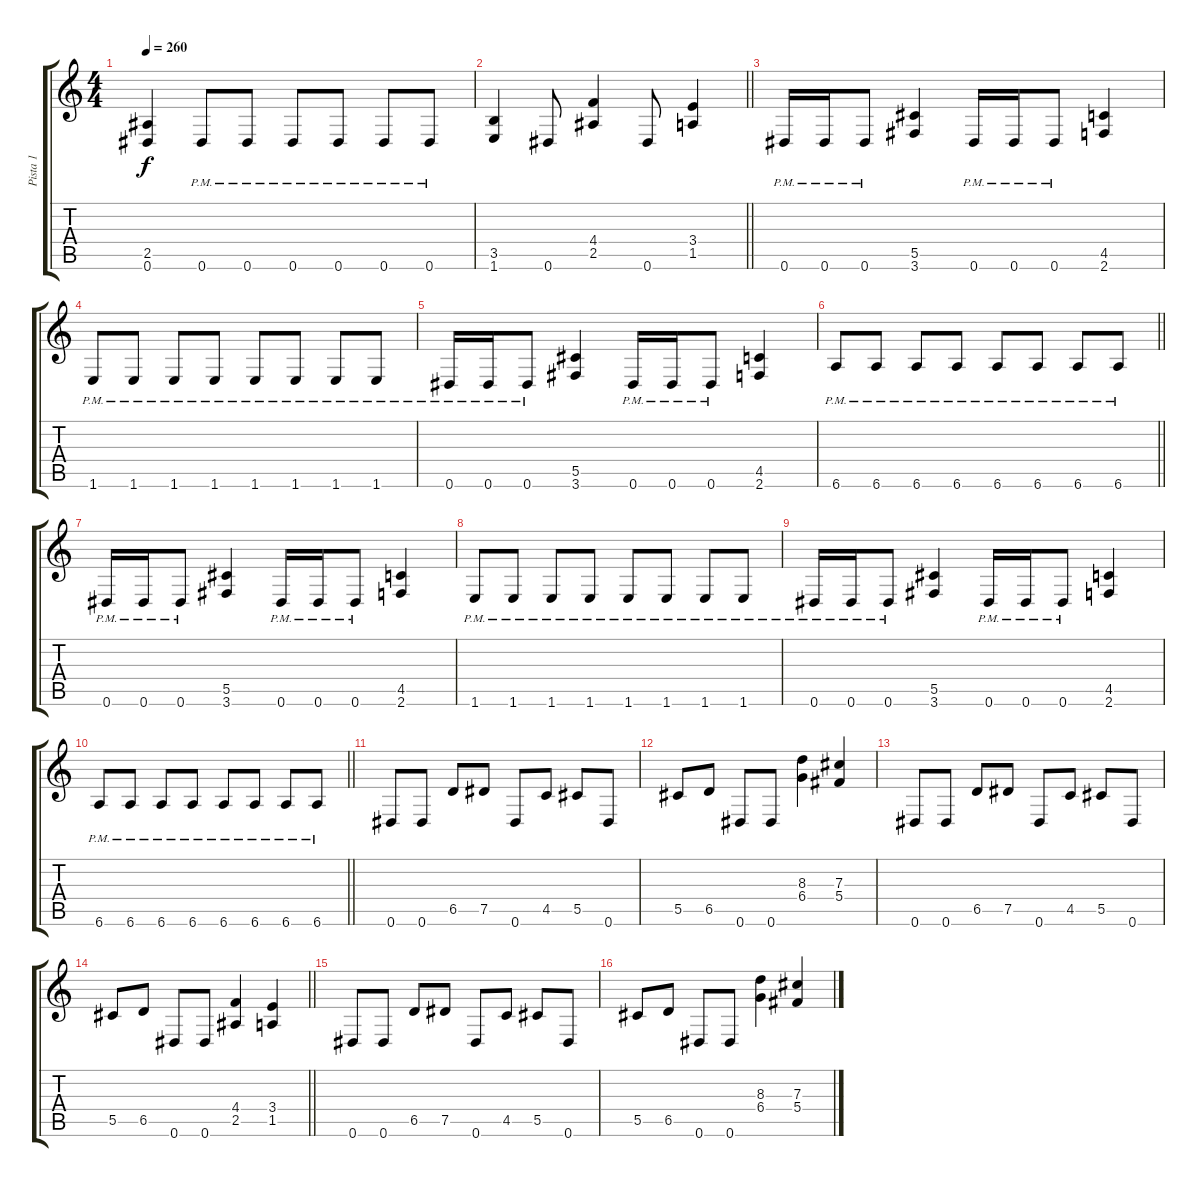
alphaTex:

\track ("Pista 1" "Pista 1") {instrument distortionguitar}
\staff {score tabs}
\tuning (Eb4 Bb3 Gb3 Db3 Ab2 Eb2) {hide}
\ts (4 4)
\tempo 260
\clef g2
\ks c
(2.5 0.6).4{dy f} 0.6{pm}.8 0.6{pm}.8 0.6{pm}.8 0.6{pm}.8 0.6{pm}.8 0.6{pm}.8 |
\barLineRight lightlight
(3.5 1.6).4 0.6.8 (4.4 2.5).4 0.6.8 (3.4 1.5).4 |
0.6{pm}.16 0.6{pm}.16 0.6{pm}.8 (5.5 3.6).4 0.6{pm}.16 0.6{pm}.16 0.6{pm}.8 (4.5 2.6).4 |
1.6{pm}.8 1.6{pm}.8 1.6{pm}.8 1.6{pm}.8 1.6{pm}.8 1.6{pm}.8 1.6{pm}.8 1.6{pm}.8 |
0.6{pm}.16 0.6{pm}.16 0.6{pm}.8 (5.5 3.6).4 0.6{pm}.16 0.6{pm}.16 0.6{pm}.8 (4.5 2.6).4 |
\barLineRight lightlight
6.6{pm}.8 6.6{pm}.8 6.6{pm}.8 6.6{pm}.8 6.6{pm}.8 6.6{pm}.8 6.6{pm}.8 6.6{pm}.8 |
0.6{pm}.16 0.6{pm}.16 0.6{pm}.8 (5.5 3.6).4 0.6{pm}.16 0.6{pm}.16 0.6{pm}.8 (4.5 2.6).4 |
1.6{pm}.8 1.6{pm}.8 1.6{pm}.8 1.6{pm}.8 1.6{pm}.8 1.6{pm}.8 1.6{pm}.8 1.6{pm}.8 |
0.6{pm}.16 0.6{pm}.16 0.6{pm}.8 (5.5 3.6).4 0.6{pm}.16 0.6{pm}.16 0.6{pm}.8 (4.5 2.6).4 |
\barLineRight lightlight
6.6{pm}.8 6.6{pm}.8 6.6{pm}.8 6.6{pm}.8 6.6{pm}.8 6.6{pm}.8 6.6{pm}.8 6.6{pm}.8 |
0.6.8 0.6.8 6.5.8 7.5.8 0.6.8 4.5.8 5.5.8 0.6.8 |
5.5.8 6.5.8 0.6.8 0.6.8 (8.3 6.4).4 (7.3 5.4).4 |
0.6.8 0.6.8 6.5.8 7.5.8 0.6.8 4.5.8 5.5.8 0.6.8 |
\barLineRight lightlight
5.5.8 6.5.8 0.6.8 0.6.8 (4.4 2.5).4 (3.4 1.5).4 |
0.6.8 0.6.8 6.5.8 7.5.8 0.6.8 4.5.8 5.5.8 0.6.8 |
5.5.8 6.5.8 0.6.8 0.6.8 (8.3 6.4).4 (7.3 5.4).4
